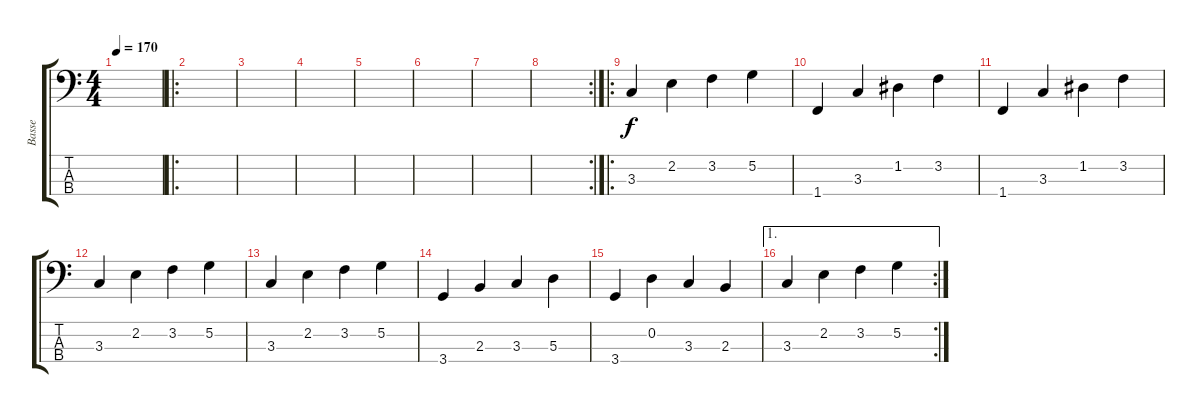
\track ("Basse" "Basse") {instrument electricbasspick}
\staff {score tabs}
\tuning (G2 D2 A1 E1) {hide}
\ts (4 4)
\tempo 170
\clef f4
\ks c
|
\ro
|
|
|
|
|
|
\rc 2
|
\ro
3.3.4 2.2.4 3.2.4 5.2.4 |
1.4.4 3.3.4 1.2.4 3.2.4 |
1.4.4 3.3.4 1.2.4 3.2.4 |
3.3.4 2.2.4 3.2.4 5.2.4 |
3.3.4 2.2.4 3.2.4 5.2.4 |
3.4.4 2.3.4 3.3.4 5.3.4 |
3.4.4 0.2.4 3.3.4 2.3.4 |
\ae 1
\rc 2
3.3.4 2.2.4 3.2.4 5.2.4
